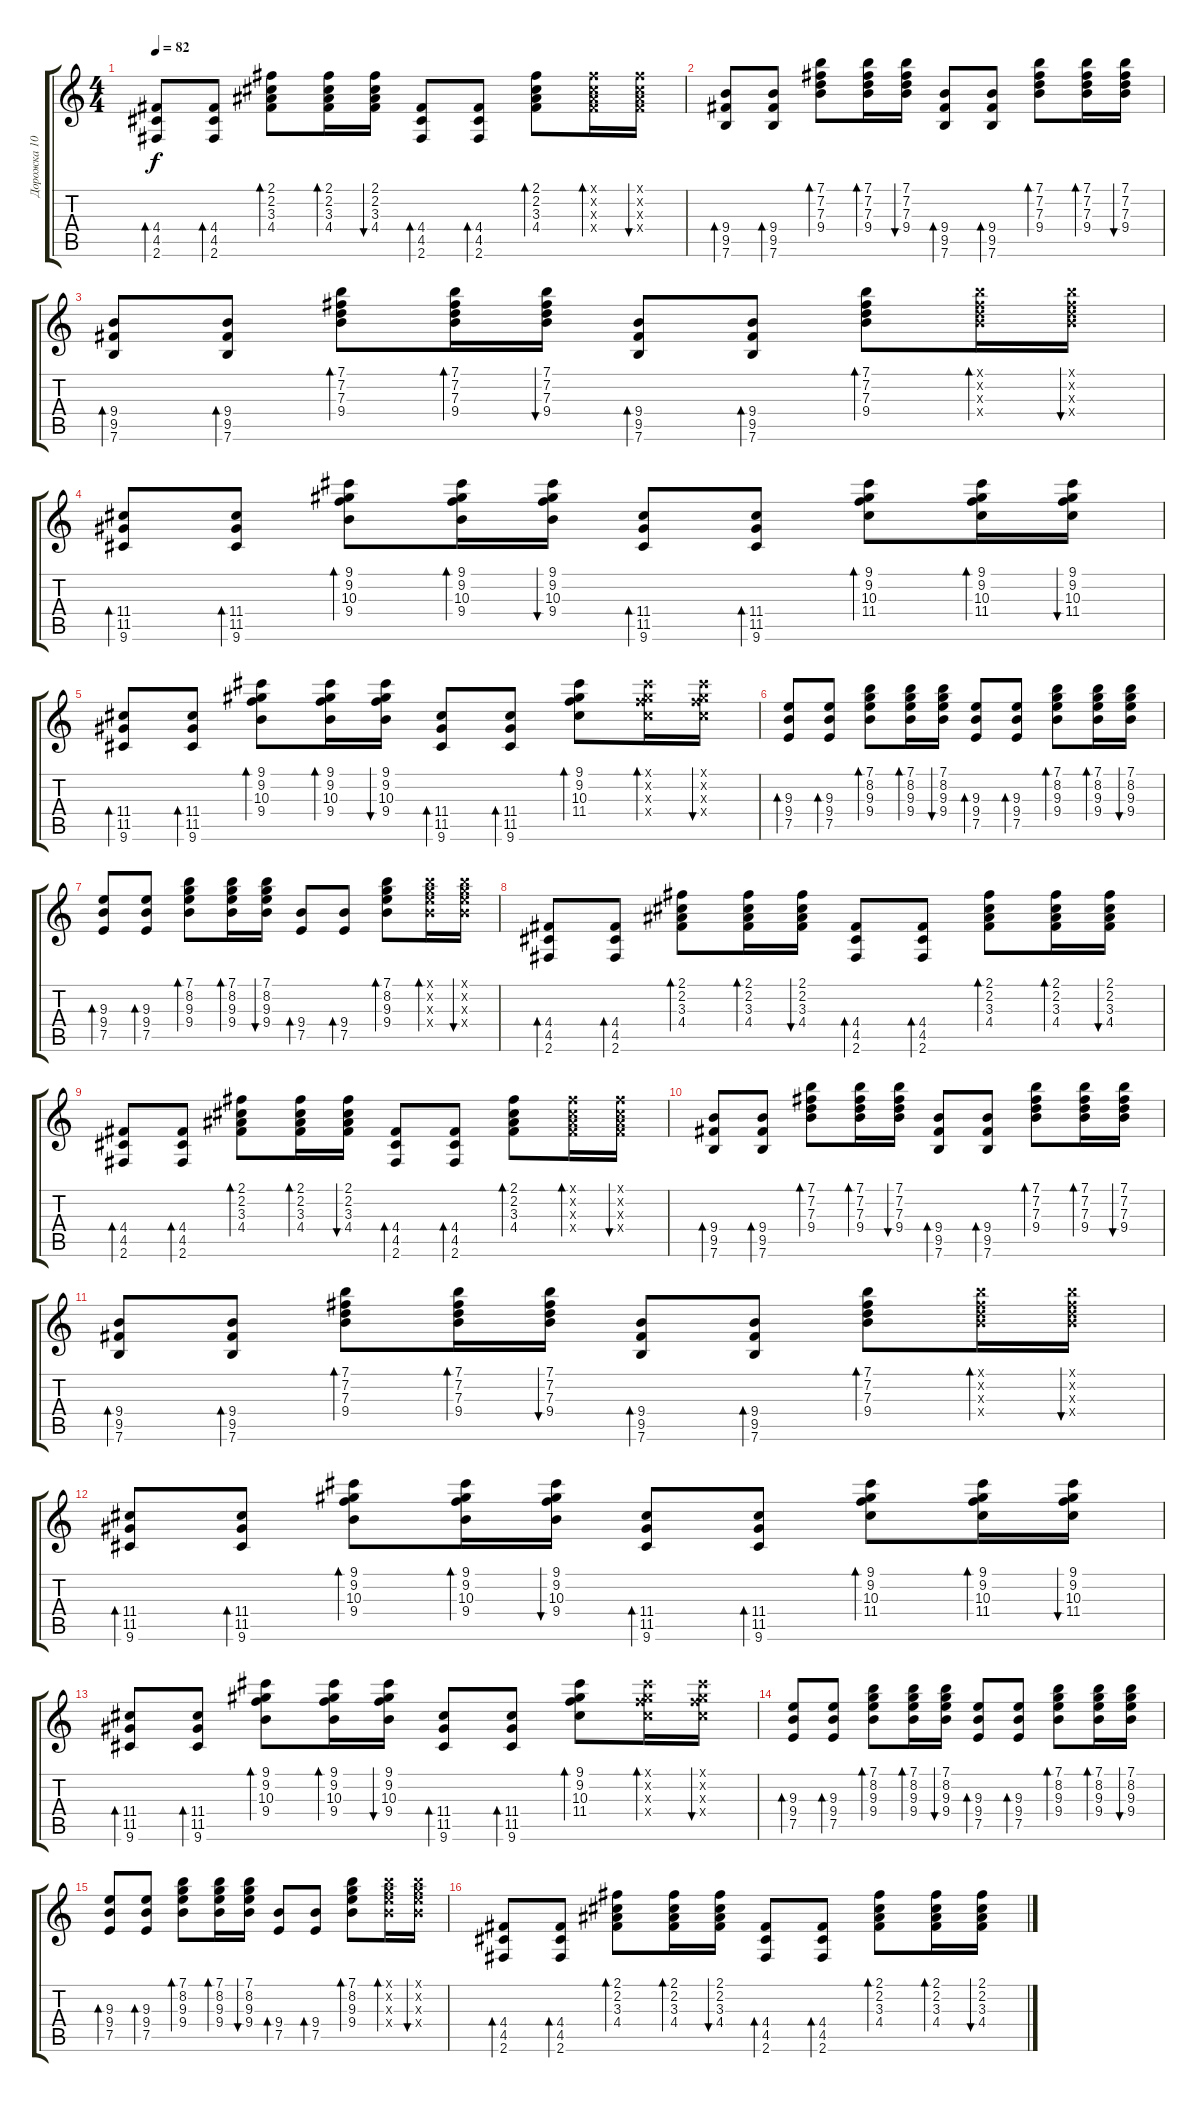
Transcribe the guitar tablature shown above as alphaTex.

\track ("Дорожка 10" "Дорожка 10") {instrument acousticguitarsteel}
\staff {score tabs}
\tuning (E4 B3 G3 D3 A2 E2) {hide}
\ts (4 4)
\tempo 82
\clef g2
\ks c
(4.4 4.5 2.6).8{bd 60 dy f} (4.4 4.5 2.6).8{bd 60} (2.1 2.2 3.3 4.4).8{bd 60} (2.1 2.2 3.3 4.4).16{bd 60} (2.1 2.2 3.3 4.4).16{bu 60} (4.4 4.5 2.6).8{bd 60} (4.4 4.5 2.6).8{bd 60} (2.1 2.2 3.3 4.4).8{bd 60} (2.1{x} 2.2{x} 3.3{x} 4.4{x}).16{bd 60} (2.1{x} 2.2{x} 3.3{x} 4.4{x}).16{bu 60} |
(9.4 9.5 7.6).8{bd 60} (9.4 9.5 7.6).8{bd 60} (7.1 7.2 7.3 9.4).8{bd 60} (7.1 7.2 7.3 9.4).16{bd 60} (7.1 7.2 7.3 9.4).16{bu 60} (9.4 9.5 7.6).8{bd 60} (9.4 9.5 7.6).8{bd 60} (7.1 7.2 7.3 9.4).8{bd 60} (7.1 7.2 7.3 9.4).16{bd 60} (7.1 7.2 7.3 9.4).16{bu 60} |
(9.4 9.5 7.6).8{bd 60} (9.4 9.5 7.6).8{bd 60} (7.1 7.2 7.3 9.4).8{bd 60} (7.1 7.2 7.3 9.4).16{bd 60} (7.1 7.2 7.3 9.4).16{bu 60} (9.4 9.5 7.6).8{bd 60} (9.4 9.5 7.6).8{bd 60} (7.1 7.2 7.3 9.4).8{bd 60} (7.1{x} 7.2{x} 7.3{x} 9.4{x}).16{bd 60} (7.1{x} 7.2{x} 7.3{x} 9.4{x}).16{bu 60} |
(11.4 11.5 9.6).8{bd 60} (11.4 11.5 9.6).8{bd 60} (9.1 9.2 10.3 9.4).8{bd 60} (9.1 9.2 10.3 9.4).16{bd 60} (9.1 9.2 10.3 9.4).16{bu 60} (11.4 11.5 9.6).8{bd 60} (11.4 11.5 9.6).8{bd 60} (9.1 9.2 10.3 11.4).8{bd 60} (9.1 9.2 10.3 11.4).16{bd 60} (9.1 9.2 10.3 11.4).16{bu 60} |
(11.4 11.5 9.6).8{bd 60} (11.4 11.5 9.6).8{bd 60} (9.1 9.2 10.3 9.4).8{bd 60} (9.1 9.2 10.3 9.4).16{bd 60} (9.1 9.2 10.3 9.4).16{bu 60} (11.4 11.5 9.6).8{bd 60} (11.4 11.5 9.6).8{bd 60} (9.1 9.2 10.3 11.4).8{bd 60} (9.1{x} 9.2{x} 10.3{x} 11.4{x}).16{bd 60} (9.1{x} 9.2{x} 10.3{x} 11.4{x}).16{bu 60} |
(9.3 9.4 7.5).8{bd 60} (9.3 9.4 7.5).8{bd 60} (7.1 8.2 9.3 9.4).8{bd 60} (7.1 8.2 9.3 9.4).16{bd 60} (7.1 8.2 9.3 9.4).16{bu 60} (9.3 9.4 7.5).8{bd 60} (9.3 9.4 7.5).8{bd 60} (7.1 8.2 9.3 9.4).8{bd 60} (7.1 8.2 9.3 9.4).16{bd 60} (7.1 8.2 9.3 9.4).16{bu 60} |
(9.3 9.4 7.5).8{bd 60} (9.3 9.4 7.5).8{bd 60} (7.1 8.2 9.3 9.4).8{bd 60} (7.1 8.2 9.3 9.4).16{bd 60} (7.1 8.2 9.3 9.4).16{bu 60} (9.4 7.5).8{bd 60} (9.4 7.5).8{bd 60} (7.1 8.2 9.3 9.4).8{bd 60} (7.1{x} 8.2{x} 9.3{x} 9.4{x}).16{bd 60} (7.1{x} 8.2{x} 9.3{x} 9.4{x}).16{bu 60} |
(4.4 4.5 2.6).8{bd 60} (4.4 4.5 2.6).8{bd 60} (2.1 2.2 3.3 4.4).8{bd 60} (2.1 2.2 3.3 4.4).16{bd 60} (2.1 2.2 3.3 4.4).16{bu 60} (4.4 4.5 2.6).8{bd 60} (4.4 4.5 2.6).8{bd 60} (2.1 2.2 3.3 4.4).8{bd 60} (2.1 2.2 3.3 4.4).16{bd 60} (2.1 2.2 3.3 4.4).16{bu 60} |
(4.4 4.5 2.6).8{bd 60} (4.4 4.5 2.6).8{bd 60} (2.1 2.2 3.3 4.4).8{bd 60} (2.1 2.2 3.3 4.4).16{bd 60} (2.1 2.2 3.3 4.4).16{bu 60} (4.4 4.5 2.6).8{bd 60} (4.4 4.5 2.6).8{bd 60} (2.1 2.2 3.3 4.4).8{bd 60} (2.1{x} 2.2{x} 3.3{x} 4.4{x}).16{bd 60} (2.1{x} 2.2{x} 3.3{x} 4.4{x}).16{bu 60} |
(9.4 9.5 7.6).8{bd 60} (9.4 9.5 7.6).8{bd 60} (7.1 7.2 7.3 9.4).8{bd 60} (7.1 7.2 7.3 9.4).16{bd 60} (7.1 7.2 7.3 9.4).16{bu 60} (9.4 9.5 7.6).8{bd 60} (9.4 9.5 7.6).8{bd 60} (7.1 7.2 7.3 9.4).8{bd 60} (7.1 7.2 7.3 9.4).16{bd 60} (7.1 7.2 7.3 9.4).16{bu 60} |
(9.4 9.5 7.6).8{bd 60} (9.4 9.5 7.6).8{bd 60} (7.1 7.2 7.3 9.4).8{bd 60} (7.1 7.2 7.3 9.4).16{bd 60} (7.1 7.2 7.3 9.4).16{bu 60} (9.4 9.5 7.6).8{bd 60} (9.4 9.5 7.6).8{bd 60} (7.1 7.2 7.3 9.4).8{bd 60} (7.1{x} 7.2{x} 7.3{x} 9.4{x}).16{bd 60} (7.1{x} 7.2{x} 7.3{x} 9.4{x}).16{bu 60} |
(11.4 11.5 9.6).8{bd 60} (11.4 11.5 9.6).8{bd 60} (9.1 9.2 10.3 9.4).8{bd 60} (9.1 9.2 10.3 9.4).16{bd 60} (9.1 9.2 10.3 9.4).16{bu 60} (11.4 11.5 9.6).8{bd 60} (11.4 11.5 9.6).8{bd 60} (9.1 9.2 10.3 11.4).8{bd 60} (9.1 9.2 10.3 11.4).16{bd 60} (9.1 9.2 10.3 11.4).16{bu 60} |
(11.4 11.5 9.6).8{bd 60} (11.4 11.5 9.6).8{bd 60} (9.1 9.2 10.3 9.4).8{bd 60} (9.1 9.2 10.3 9.4).16{bd 60} (9.1 9.2 10.3 9.4).16{bu 60} (11.4 11.5 9.6).8{bd 60} (11.4 11.5 9.6).8{bd 60} (9.1 9.2 10.3 11.4).8{bd 60} (9.1{x} 9.2{x} 10.3{x} 11.4{x}).16{bd 60} (9.1{x} 9.2{x} 10.3{x} 11.4{x}).16{bu 60} |
(9.3 9.4 7.5).8{bd 60} (9.3 9.4 7.5).8{bd 60} (7.1 8.2 9.3 9.4).8{bd 60} (7.1 8.2 9.3 9.4).16{bd 60} (7.1 8.2 9.3 9.4).16{bu 60} (9.3 9.4 7.5).8{bd 60} (9.3 9.4 7.5).8{bd 60} (7.1 8.2 9.3 9.4).8{bd 60} (7.1 8.2 9.3 9.4).16{bd 60} (7.1 8.2 9.3 9.4).16{bu 60} |
(9.3 9.4 7.5).8{bd 60} (9.3 9.4 7.5).8{bd 60} (7.1 8.2 9.3 9.4).8{bd 60} (7.1 8.2 9.3 9.4).16{bd 60} (7.1 8.2 9.3 9.4).16{bu 60} (9.4 7.5).8{bd 60} (9.4 7.5).8{bd 60} (7.1 8.2 9.3 9.4).8{bd 60} (7.1{x} 8.2{x} 9.3{x} 9.4{x}).16{bd 60} (7.1{x} 8.2{x} 9.3{x} 9.4{x}).16{bu 60} |
(4.4 4.5 2.6).8{bd 60} (4.4 4.5 2.6).8{bd 60} (2.1 2.2 3.3 4.4).8{bd 60} (2.1 2.2 3.3 4.4).16{bd 60} (2.1 2.2 3.3 4.4).16{bu 60} (4.4 4.5 2.6).8{bd 60} (4.4 4.5 2.6).8{bd 60} (2.1 2.2 3.3 4.4).8{bd 60} (2.1 2.2 3.3 4.4).16{bd 60} (2.1 2.2 3.3 4.4).16{bu 60}
